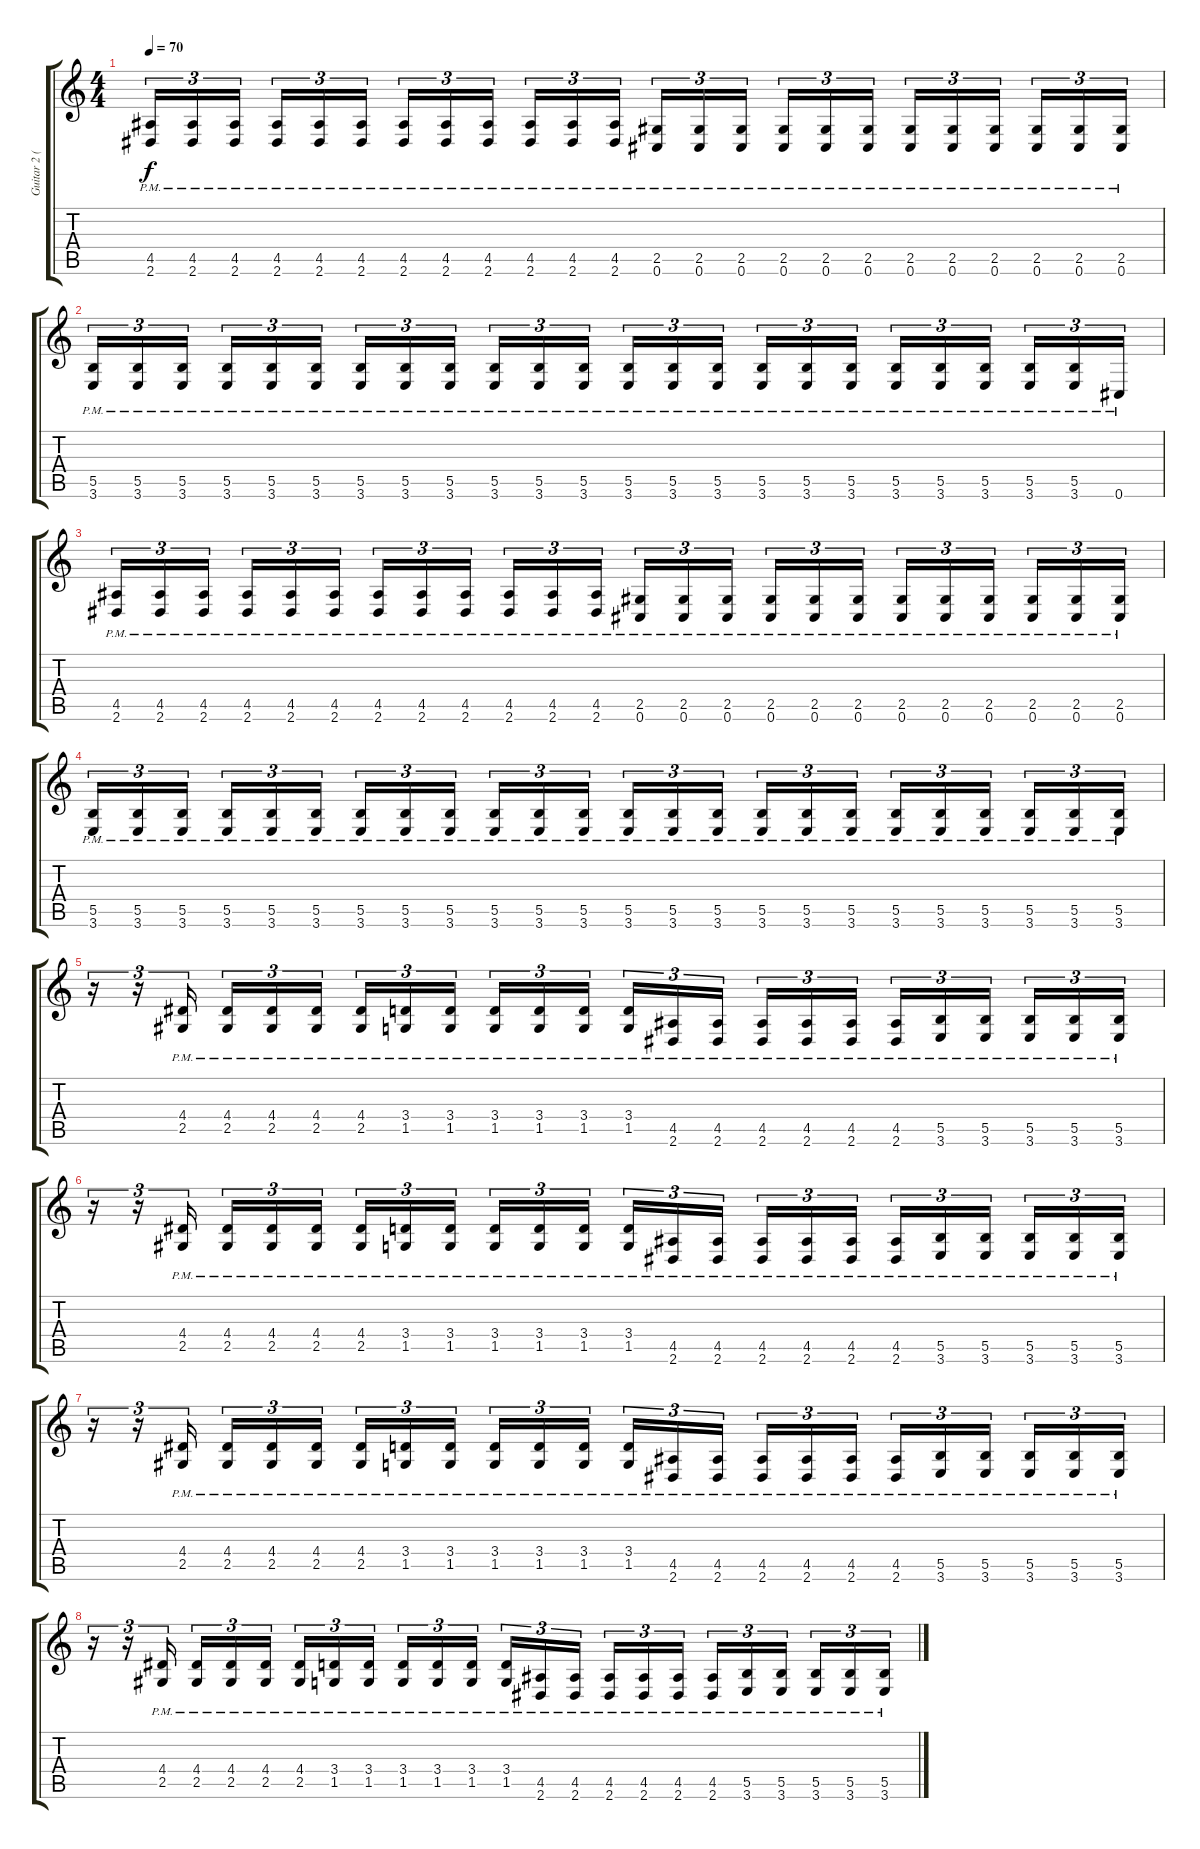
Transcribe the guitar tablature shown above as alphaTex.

\track ("Guitar 2 (Distortion)" "Guitar 2 (") {instrument distortionguitar}
\staff {score tabs}
\tuning (Db4 Ab3 E3 B2 Gb2 Db2) {hide}
\ts (4 4)
\tempo 70
\clef g2
\ks c
(4.5{pm} 2.6{pm}).16{tu (3 2) dy f} (4.5{pm} 2.6{pm}).16{tu (3 2)} (4.5{pm} 2.6{pm}).16{tu (3 2) beam splitsecondary} (4.5{pm} 2.6{pm}).16{tu (3 2)} (4.5{pm} 2.6{pm}).16{tu (3 2)} (4.5{pm} 2.6{pm}).16{tu (3 2)} (4.5{pm} 2.6{pm}).16{tu (3 2)} (4.5{pm} 2.6{pm}).16{tu (3 2)} (4.5{pm} 2.6{pm}).16{tu (3 2) beam splitsecondary} (4.5{pm} 2.6{pm}).16{tu (3 2)} (4.5{pm} 2.6{pm}).16{tu (3 2)} (4.5{pm} 2.6{pm}).16{tu (3 2)} (2.5{pm} 0.6{pm}).16{tu (3 2)} (2.5{pm} 0.6{pm}).16{tu (3 2)} (2.5{pm} 0.6{pm}).16{tu (3 2) beam splitsecondary} (2.5{pm} 0.6{pm}).16{tu (3 2)} (2.5{pm} 0.6{pm}).16{tu (3 2)} (2.5{pm} 0.6{pm}).16{tu (3 2)} (2.5{pm} 0.6{pm}).16{tu (3 2)} (2.5{pm} 0.6{pm}).16{tu (3 2)} (2.5{pm} 0.6{pm}).16{tu (3 2) beam splitsecondary} (2.5{pm} 0.6{pm}).16{tu (3 2)} (2.5{pm} 0.6{pm}).16{tu (3 2)} (2.5{pm} 0.6{pm}).16{tu (3 2)} |
(5.5{pm} 3.6{pm}).16{tu (3 2)} (5.5{pm} 3.6{pm}).16{tu (3 2)} (5.5{pm} 3.6{pm}).16{tu (3 2) beam splitsecondary} (5.5{pm} 3.6{pm}).16{tu (3 2)} (5.5{pm} 3.6{pm}).16{tu (3 2)} (5.5{pm} 3.6{pm}).16{tu (3 2)} (5.5{pm} 3.6{pm}).16{tu (3 2)} (5.5{pm} 3.6{pm}).16{tu (3 2)} (5.5{pm} 3.6{pm}).16{tu (3 2) beam splitsecondary} (5.5{pm} 3.6{pm}).16{tu (3 2)} (5.5{pm} 3.6{pm}).16{tu (3 2)} (5.5{pm} 3.6{pm}).16{tu (3 2)} (5.5{pm} 3.6{pm}).16{tu (3 2)} (5.5{pm} 3.6{pm}).16{tu (3 2)} (5.5{pm} 3.6{pm}).16{tu (3 2) beam splitsecondary} (5.5{pm} 3.6{pm}).16{tu (3 2)} (5.5{pm} 3.6{pm}).16{tu (3 2)} (5.5{pm} 3.6{pm}).16{tu (3 2)} (5.5{pm} 3.6{pm}).16{tu (3 2)} (5.5{pm} 3.6{pm}).16{tu (3 2)} (5.5{pm} 3.6{pm}).16{tu (3 2) beam splitsecondary} (5.5{pm} 3.6{pm}).16{tu (3 2)} (5.5{pm} 3.6{pm}).16{tu (3 2)} 0.6{pm}.16{tu (3 2)} |
(4.5{pm} 2.6{pm}).16{tu (3 2)} (4.5{pm} 2.6{pm}).16{tu (3 2)} (4.5{pm} 2.6{pm}).16{tu (3 2) beam splitsecondary} (4.5{pm} 2.6{pm}).16{tu (3 2)} (4.5{pm} 2.6{pm}).16{tu (3 2)} (4.5{pm} 2.6{pm}).16{tu (3 2)} (4.5{pm} 2.6{pm}).16{tu (3 2)} (4.5{pm} 2.6{pm}).16{tu (3 2)} (4.5{pm} 2.6{pm}).16{tu (3 2) beam splitsecondary} (4.5{pm} 2.6{pm}).16{tu (3 2)} (4.5{pm} 2.6{pm}).16{tu (3 2)} (4.5{pm} 2.6{pm}).16{tu (3 2)} (2.5{pm} 0.6{pm}).16{tu (3 2)} (2.5{pm} 0.6{pm}).16{tu (3 2)} (2.5{pm} 0.6{pm}).16{tu (3 2) beam splitsecondary} (2.5{pm} 0.6{pm}).16{tu (3 2)} (2.5{pm} 0.6{pm}).16{tu (3 2)} (2.5{pm} 0.6{pm}).16{tu (3 2)} (2.5{pm} 0.6{pm}).16{tu (3 2)} (2.5{pm} 0.6{pm}).16{tu (3 2)} (2.5{pm} 0.6{pm}).16{tu (3 2) beam splitsecondary} (2.5{pm} 0.6{pm}).16{tu (3 2)} (2.5{pm} 0.6{pm}).16{tu (3 2)} (2.5{pm} 0.6{pm}).16{tu (3 2)} |
(5.5{pm} 3.6{pm}).16{tu (3 2)} (5.5{pm} 3.6{pm}).16{tu (3 2)} (5.5{pm} 3.6{pm}).16{tu (3 2) beam splitsecondary} (5.5{pm} 3.6{pm}).16{tu (3 2)} (5.5{pm} 3.6{pm}).16{tu (3 2)} (5.5{pm} 3.6{pm}).16{tu (3 2)} (5.5{pm} 3.6{pm}).16{tu (3 2)} (5.5{pm} 3.6{pm}).16{tu (3 2)} (5.5{pm} 3.6{pm}).16{tu (3 2) beam splitsecondary} (5.5{pm} 3.6{pm}).16{tu (3 2)} (5.5{pm} 3.6{pm}).16{tu (3 2)} (5.5{pm} 3.6{pm}).16{tu (3 2)} (5.5{pm} 3.6{pm}).16{tu (3 2)} (5.5{pm} 3.6{pm}).16{tu (3 2)} (5.5{pm} 3.6{pm}).16{tu (3 2) beam splitsecondary} (5.5{pm} 3.6{pm}).16{tu (3 2)} (5.5{pm} 3.6{pm}).16{tu (3 2)} (5.5{pm} 3.6{pm}).16{tu (3 2)} (5.5{pm} 3.6{pm}).16{tu (3 2)} (5.5{pm} 3.6{pm}).16{tu (3 2)} (5.5{pm} 3.6{pm}).16{tu (3 2) beam splitsecondary} (5.5{pm} 3.6{pm}).16{tu (3 2)} (5.5{pm} 3.6{pm}).16{tu (3 2)} (5.5{pm} 3.6{pm}).16{tu (3 2)} |
r.16{tu (3 2)} r.16{tu (3 2)} (4.4{pm} 2.5{pm}).16{tu (3 2) beam splitsecondary} (4.4{pm} 2.5{pm}).16{tu (3 2)} (4.4{pm} 2.5{pm}).16{tu (3 2)} (4.4{pm} 2.5{pm}).16{tu (3 2)} (4.4{pm} 2.5{pm}).16{tu (3 2)} (3.4{pm} 1.5{pm}).16{tu (3 2)} (3.4{pm} 1.5{pm}).16{tu (3 2) beam splitsecondary} (3.4{pm} 1.5{pm}).16{tu (3 2)} (3.4{pm} 1.5{pm}).16{tu (3 2)} (3.4{pm} 1.5{pm}).16{tu (3 2)} (3.4{pm} 1.5{pm}).16{tu (3 2)} (4.5{pm} 2.6{pm}).16{tu (3 2)} (4.5{pm} 2.6{pm}).16{tu (3 2) beam splitsecondary} (4.5{pm} 2.6{pm}).16{tu (3 2)} (4.5{pm} 2.6{pm}).16{tu (3 2)} (4.5{pm} 2.6{pm}).16{tu (3 2)} (4.5{pm} 2.6{pm}).16{tu (3 2)} (5.5{pm} 3.6{pm}).16{tu (3 2)} (5.5{pm} 3.6{pm}).16{tu (3 2) beam splitsecondary} (5.5{pm} 3.6{pm}).16{tu (3 2)} (5.5{pm} 3.6{pm}).16{tu (3 2)} (5.5{pm} 3.6{pm}).16{tu (3 2)} |
r.16{tu (3 2)} r.16{tu (3 2)} (4.4{pm} 2.5{pm}).16{tu (3 2) beam splitsecondary} (4.4{pm} 2.5{pm}).16{tu (3 2)} (4.4{pm} 2.5{pm}).16{tu (3 2)} (4.4{pm} 2.5{pm}).16{tu (3 2)} (4.4{pm} 2.5{pm}).16{tu (3 2)} (3.4{pm} 1.5{pm}).16{tu (3 2)} (3.4{pm} 1.5{pm}).16{tu (3 2) beam splitsecondary} (3.4{pm} 1.5{pm}).16{tu (3 2)} (3.4{pm} 1.5{pm}).16{tu (3 2)} (3.4{pm} 1.5{pm}).16{tu (3 2)} (3.4{pm} 1.5{pm}).16{tu (3 2)} (4.5{pm} 2.6{pm}).16{tu (3 2)} (4.5{pm} 2.6{pm}).16{tu (3 2) beam splitsecondary} (4.5{pm} 2.6{pm}).16{tu (3 2)} (4.5{pm} 2.6{pm}).16{tu (3 2)} (4.5{pm} 2.6{pm}).16{tu (3 2)} (4.5{pm} 2.6{pm}).16{tu (3 2)} (5.5{pm} 3.6{pm}).16{tu (3 2)} (5.5{pm} 3.6{pm}).16{tu (3 2) beam splitsecondary} (5.5{pm} 3.6{pm}).16{tu (3 2)} (5.5{pm} 3.6{pm}).16{tu (3 2)} (5.5{pm} 3.6{pm}).16{tu (3 2)} |
r.16{tu (3 2)} r.16{tu (3 2)} (4.4{pm} 2.5{pm}).16{tu (3 2) beam splitsecondary} (4.4{pm} 2.5{pm}).16{tu (3 2)} (4.4{pm} 2.5{pm}).16{tu (3 2)} (4.4{pm} 2.5{pm}).16{tu (3 2)} (4.4{pm} 2.5{pm}).16{tu (3 2)} (3.4{pm} 1.5{pm}).16{tu (3 2)} (3.4{pm} 1.5{pm}).16{tu (3 2) beam splitsecondary} (3.4{pm} 1.5{pm}).16{tu (3 2)} (3.4{pm} 1.5{pm}).16{tu (3 2)} (3.4{pm} 1.5{pm}).16{tu (3 2)} (3.4{pm} 1.5{pm}).16{tu (3 2)} (4.5{pm} 2.6{pm}).16{tu (3 2)} (4.5{pm} 2.6{pm}).16{tu (3 2) beam splitsecondary} (4.5{pm} 2.6{pm}).16{tu (3 2)} (4.5{pm} 2.6{pm}).16{tu (3 2)} (4.5{pm} 2.6{pm}).16{tu (3 2)} (4.5{pm} 2.6{pm}).16{tu (3 2)} (5.5{pm} 3.6{pm}).16{tu (3 2)} (5.5{pm} 3.6{pm}).16{tu (3 2) beam splitsecondary} (5.5{pm} 3.6{pm}).16{tu (3 2)} (5.5{pm} 3.6{pm}).16{tu (3 2)} (5.5{pm} 3.6{pm}).16{tu (3 2)} |
r.16{tu (3 2)} r.16{tu (3 2)} (4.4{pm} 2.5{pm}).16{tu (3 2) beam splitsecondary} (4.4{pm} 2.5{pm}).16{tu (3 2)} (4.4{pm} 2.5{pm}).16{tu (3 2)} (4.4{pm} 2.5{pm}).16{tu (3 2)} (4.4{pm} 2.5{pm}).16{tu (3 2)} (3.4{pm} 1.5{pm}).16{tu (3 2)} (3.4{pm} 1.5{pm}).16{tu (3 2) beam splitsecondary} (3.4{pm} 1.5{pm}).16{tu (3 2)} (3.4{pm} 1.5{pm}).16{tu (3 2)} (3.4{pm} 1.5{pm}).16{tu (3 2)} (3.4{pm} 1.5{pm}).16{tu (3 2)} (4.5{pm} 2.6{pm}).16{tu (3 2)} (4.5{pm} 2.6{pm}).16{tu (3 2) beam splitsecondary} (4.5{pm} 2.6{pm}).16{tu (3 2)} (4.5{pm} 2.6{pm}).16{tu (3 2)} (4.5{pm} 2.6{pm}).16{tu (3 2)} (4.5{pm} 2.6{pm}).16{tu (3 2)} (5.5{pm} 3.6{pm}).16{tu (3 2)} (5.5{pm} 3.6{pm}).16{tu (3 2) beam splitsecondary} (5.5{pm} 3.6{pm}).16{tu (3 2)} (5.5{pm} 3.6{pm}).16{tu (3 2)} (5.5{pm} 3.6{pm}).16{tu (3 2)}
